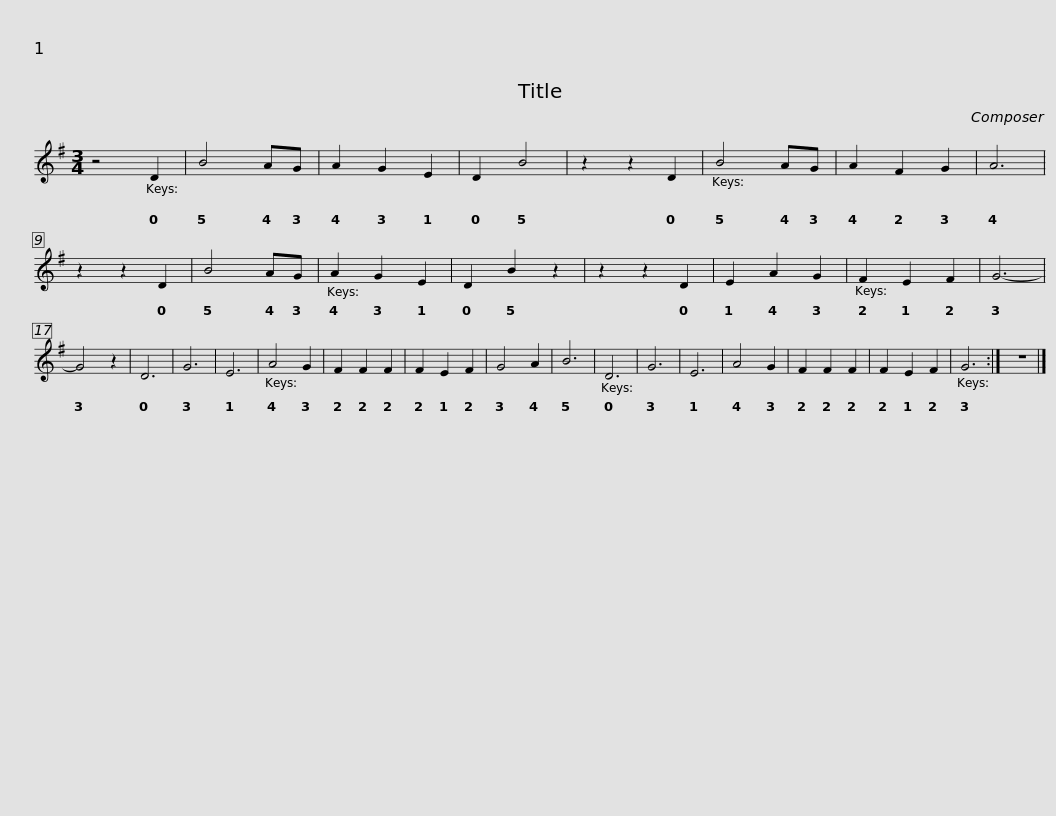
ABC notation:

X:1
L:1/8
M:3/4
I:linebreak $
K:G
V:1 treble
V:1
 z4 D2 | B4 AG | A2 G2 E2 | D2 B4 | z2 z2 D2 |$ %5
 B4 AG | A2 F2 G2 | A6 | z2 z2 D2 | B4 AG |$ %10
 A2 G2 E2 | D2 B2 z2 | z2 z2 D2 | E2 A2 G2 |$ F2 E2 F2 | %15
 G6- | G4 z2 | D6 | G6 | E6 |$ %20
 A4 G2 | F2 F2 F2 | F2 E2 F2 | G4 A2 | B6 |$ %25
 D6 | G6 | E6 | A4 G2 | F2 F2 F2 | %30
 F2 E2 F2 |$ G6 :| z6 |] %33
